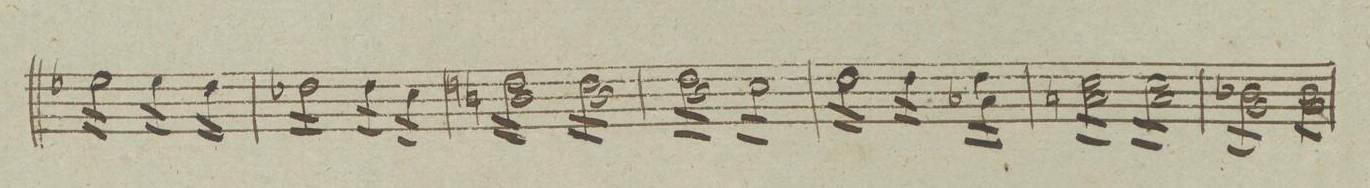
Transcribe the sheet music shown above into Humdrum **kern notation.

**kern	**dynam
*I"Violino. 2do	*
*clefG2	*
*k[]	*
*met(c|)	*
*M2/2	*
16ee-X\LL	.
16ee-\	.
16ee-\	.
16ee-\	.
16ee-\	.
16ee-\	.
16ee-\	.
16ee-\JJ	.
16ee-\LL	.
16ee-\	.
16ee-\	.
16ee-\JJ	.
16dd\LL	.
16dd\	.
16dd\	.
16dd\JJ	.
=152	=152
16dd-X\LL	.
16dd-\	.
16dd-\	.
16dd-\	.
16dd-\	.
16dd-\	.
16dd-\	.
16dd-\JJ	.
16dd-\LL	.
16dd-\	.
16dd-\	.
16dd-\JJ	.
16cc\LL	.
16cc\	.
16cc\	.
16cc\JJ	.
=153	=153
16bn\LL 16ddn\	.
16b\ 16dd\	.
16b\ 16dd\	.
16b\ 16dd\	.
16b\ 16dd\	.
16b\ 16dd\	.
16b\ 16dd\	.
16b\JJ 16dd\	.
16b\LL 16dd\	.
16b\ 16dd\	.
16b\ 16dd\	.
16b\ 16dd\	.
16b\ 16dd\	.
16b\ 16dd\	.
16b\ 16dd\	.
16b\JJ 16dd\	.
=154	=154
16b\LL 16dd\	.
16b\ 16dd\	.
16b\ 16dd\	.
16b\ 16dd\	.
16b\ 16dd\	.
16b\ 16dd\	.
16b\ 16dd\	.
16b\JJ 16dd\	.
16cc\LL	.
16cc\	.
16cc\	.
16cc\	.
16cc\	.
16cc\	.
16cc\	.
16cc\JJ	.
=155	=155
16dd\LL	.
16dd\	.
16dd\	.
16dd\	.
16dd\	.
16dd\	.
16dd\	.
16dd\JJ	.
16dd\LL	.
16dd\	.
16dd\	.
16dd\JJ	.
16a-X\LL 16dd\	.
16a-\ 16dd\	.
16a-\ 16dd\	.
16a-\JJ 16dd\	.
=156	=156
16an/LL 16cc/	.
16a/ 16cc/	.
16a/ 16cc/	.
16a/ 16cc/	.
16a/ 16cc/	.
16a/ 16cc/	.
16a/ 16cc/	.
16a/JJ 16cc/	.
16a/LL 16cc/	.
16a/ 16cc/	.
16a/ 16cc/	.
16a/ 16cc/	.
16a/ 16cc/	.
16a/ 16cc/	.
16a/ 16cc/	.
16a/JJ 16cc/	.
=157	=157
16gLL\ 16b-X\	.
16g/ 16b-/	.
16g/ 16b-/	.
16g/ 16b-/	.
16g/ 16b-/	.
16g/ 16b-/	.
16g/ 16b-/	.
16g/JJ 16b-/	.
16gLL\ 16b-\	.
16g/ 16b-/	.
16g/ 16b-/	.
16g/ 16b-/	.
16g/ 16b-/	.
16g/ 16b-/	.
16g/ 16b-/	.
16g/JJ 16b-/	.
=158	=158
*-	*-
